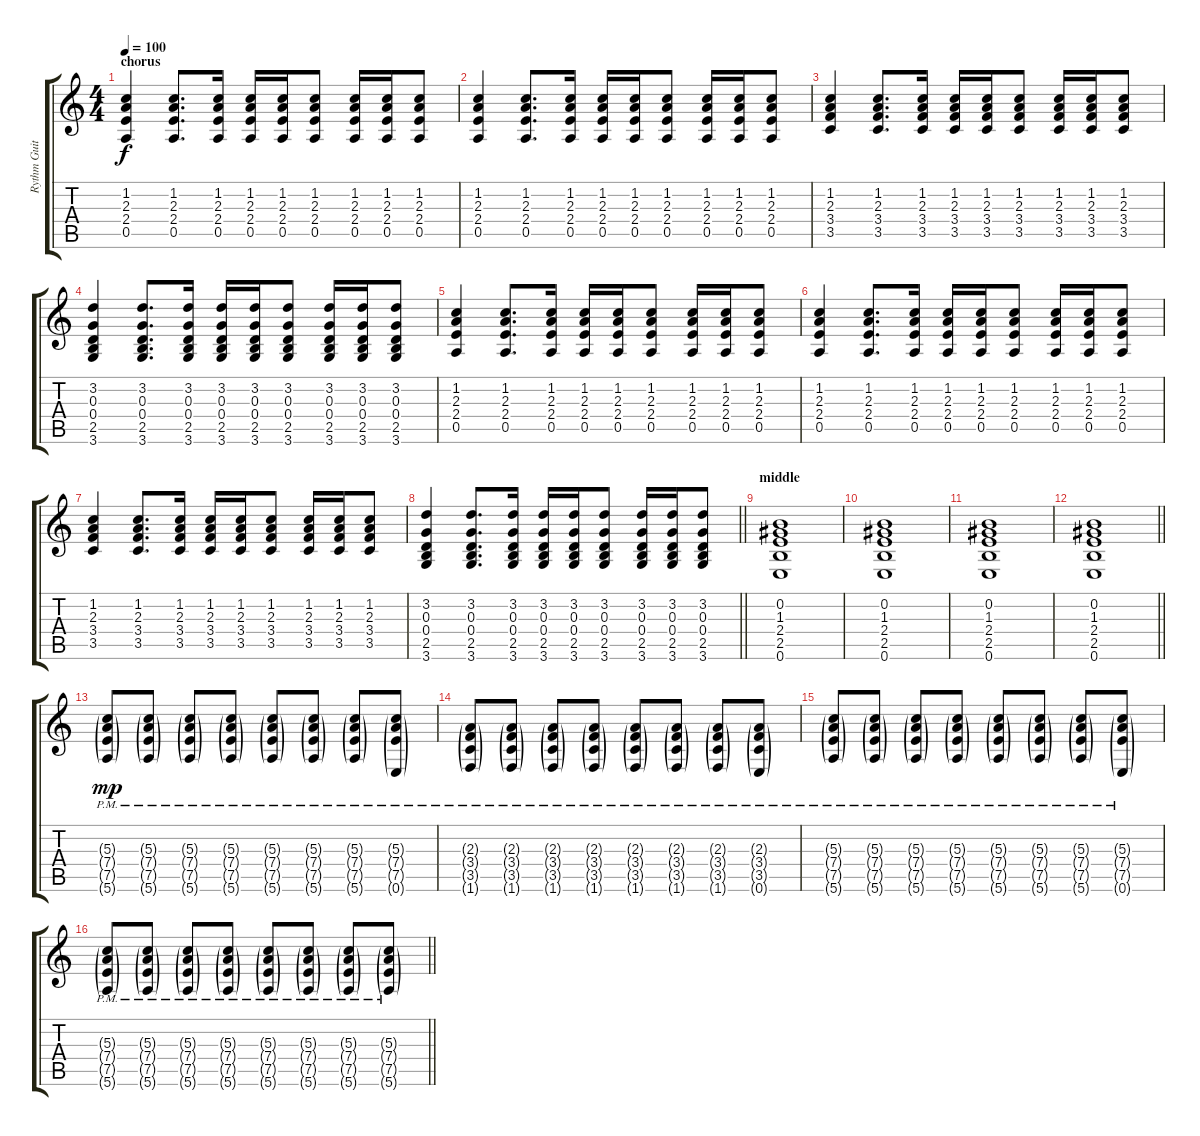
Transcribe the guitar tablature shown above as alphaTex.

\track ("Rythm Guitar" "Rythm Guit") {instrument overdrivenguitar}
\staff {score tabs}
\tuning (E4 B3 G3 D3 A2 E2) {hide}
\ts (4 4)
\section ("" "chorus")
\tempo 100
\clef g2
\ks c
(1.2 2.3 2.4 0.5).4{dy f} (1.2 2.3 2.4 0.5).8{d} (1.2 2.3 2.4 0.5).16 (1.2 2.3 2.4 0.5).16 (1.2 2.3 2.4 0.5).16 (1.2 2.3 2.4 0.5).8 (1.2 2.3 2.4 0.5).16 (1.2 2.3 2.4 0.5).16 (1.2 2.3 2.4 0.5).8 |
(1.2 2.3 2.4 0.5).4 (1.2 2.3 2.4 0.5).8{d} (1.2 2.3 2.4 0.5).16 (1.2 2.3 2.4 0.5).16 (1.2 2.3 2.4 0.5).16 (1.2 2.3 2.4 0.5).8 (1.2 2.3 2.4 0.5).16 (1.2 2.3 2.4 0.5).16 (1.2 2.3 2.4 0.5).8 |
(1.2 2.3 3.4 3.5).4 (1.2 2.3 3.4 3.5).8{d} (1.2 2.3 3.4 3.5).16 (1.2 2.3 3.4 3.5).16 (1.2 2.3 3.4 3.5).16 (1.2 2.3 3.4 3.5).8 (1.2 2.3 3.4 3.5).16 (1.2 2.3 3.4 3.5).16 (1.2 2.3 3.4 3.5).8 |
(3.2 0.3 0.4 2.5 3.6).4 (3.2 0.3 0.4 2.5 3.6).8{d} (3.2 0.3 0.4 2.5 3.6).16 (3.2 0.3 0.4 2.5 3.6).16 (3.2 0.3 0.4 2.5 3.6).16 (3.2 0.3 0.4 2.5 3.6).8 (3.2 0.3 0.4 2.5 3.6).16 (3.2 0.3 0.4 2.5 3.6).16 (3.2 0.3 0.4 2.5 3.6).8 |
(1.2 2.3 2.4 0.5).4 (1.2 2.3 2.4 0.5).8{d} (1.2 2.3 2.4 0.5).16 (1.2 2.3 2.4 0.5).16 (1.2 2.3 2.4 0.5).16 (1.2 2.3 2.4 0.5).8 (1.2 2.3 2.4 0.5).16 (1.2 2.3 2.4 0.5).16 (1.2 2.3 2.4 0.5).8 |
(1.2 2.3 2.4 0.5).4 (1.2 2.3 2.4 0.5).8{d} (1.2 2.3 2.4 0.5).16 (1.2 2.3 2.4 0.5).16 (1.2 2.3 2.4 0.5).16 (1.2 2.3 2.4 0.5).8 (1.2 2.3 2.4 0.5).16 (1.2 2.3 2.4 0.5).16 (1.2 2.3 2.4 0.5).8 |
(1.2 2.3 3.4 3.5).4 (1.2 2.3 3.4 3.5).8{d} (1.2 2.3 3.4 3.5).16 (1.2 2.3 3.4 3.5).16 (1.2 2.3 3.4 3.5).16 (1.2 2.3 3.4 3.5).8 (1.2 2.3 3.4 3.5).16 (1.2 2.3 3.4 3.5).16 (1.2 2.3 3.4 3.5).8 |
\barLineRight lightlight
(3.2 0.3 0.4 2.5 3.6).4 (3.2 0.3 0.4 2.5 3.6).8{d} (3.2 0.3 0.4 2.5 3.6).16 (3.2 0.3 0.4 2.5 3.6).16 (3.2 0.3 0.4 2.5 3.6).16 (3.2 0.3 0.4 2.5 3.6).8 (3.2 0.3 0.4 2.5 3.6).16 (3.2 0.3 0.4 2.5 3.6).16 (3.2 0.3 0.4 2.5 3.6).8 |
\section ("" "middle")
(0.2 1.3 2.4 2.5 0.6).1{instrument overdrivenguitar} |
(0.2 1.3 2.4 2.5 0.6).1 |
(0.2 1.3 2.4 2.5 0.6).1 |
\barLineRight lightlight
(0.2 1.3 2.4 2.5 0.6).1 |
(5.3{g pm} 7.4{g pm} 7.5{g pm} 5.6{g pm}).8{dy mp} (5.3{g pm} 7.4{g pm} 7.5{g pm} 5.6{g pm}).8 (5.3{g pm} 7.4{g pm} 7.5{g pm} 5.6{g pm}).8 (5.3{g pm} 7.4{g pm} 7.5{g pm} 5.6{g pm}).8 (5.3{g pm} 7.4{g pm} 7.5{g pm} 5.6{g pm}).8 (5.3{g pm} 7.4{g pm} 7.5{g pm} 5.6{g pm}).8 (5.3{g pm} 7.4{g pm} 7.5{g pm} 5.6{g pm}).8 (5.3{g pm} 7.4{g pm} 7.5{g pm} 0.6{g pm}).8 |
(2.3{g pm} 3.4{g pm} 3.5{g pm} 1.6{g pm}).8 (2.3{g pm} 3.4{g pm} 3.5{g pm} 1.6{g pm}).8 (2.3{g pm} 3.4{g pm} 3.5{g pm} 1.6{g pm}).8 (2.3{g pm} 3.4{g pm} 3.5{g pm} 1.6{g pm}).8 (2.3{g pm} 3.4{g pm} 3.5{g pm} 1.6{g pm}).8 (2.3{g pm} 3.4{g pm} 3.5{g pm} 1.6{g pm}).8 (2.3{g pm} 3.4{g pm} 3.5{g pm} 1.6{g pm}).8 (2.3{g pm} 3.4{g pm} 3.5{g pm} 0.6{g pm}).8 |
(5.3{g pm} 7.4{g pm} 7.5{g pm} 5.6{g pm}).8 (5.3{g pm} 7.4{g pm} 7.5{g pm} 5.6{g pm}).8 (5.3{g pm} 7.4{g pm} 7.5{g pm} 5.6{g pm}).8 (5.3{g pm} 7.4{g pm} 7.5{g pm} 5.6{g pm}).8 (5.3{g pm} 7.4{g pm} 7.5{g pm} 5.6{g pm}).8 (5.3{g pm} 7.4{g pm} 7.5{g pm} 5.6{g pm}).8 (5.3{g pm} 7.4{g pm} 7.5{g pm} 5.6{g pm}).8 (5.3{g pm} 7.4{g pm} 7.5{g pm} 0.6{g pm}).8 |
\barLineRight lightlight
(5.3{g pm} 7.4{g pm} 7.5{g pm} 5.6{g pm}).8 (5.3{g pm} 7.4{g pm} 7.5{g pm} 5.6{g pm}).8 (5.3{g pm} 7.4{g pm} 7.5{g pm} 5.6{g pm}).8 (5.3{g pm} 7.4{g pm} 7.5{g pm} 5.6{g pm}).8 (5.3{g pm} 7.4{g pm} 7.5{g pm} 5.6{g pm}).8 (5.3{g pm} 7.4{g pm} 7.5{g pm} 5.6{g pm}).8 (5.3{g pm} 7.4{g pm} 7.5{g pm} 5.6{g pm}).8 (5.3{g pm} 7.4{g pm} 7.5{g pm} 5.6{g pm}).8
